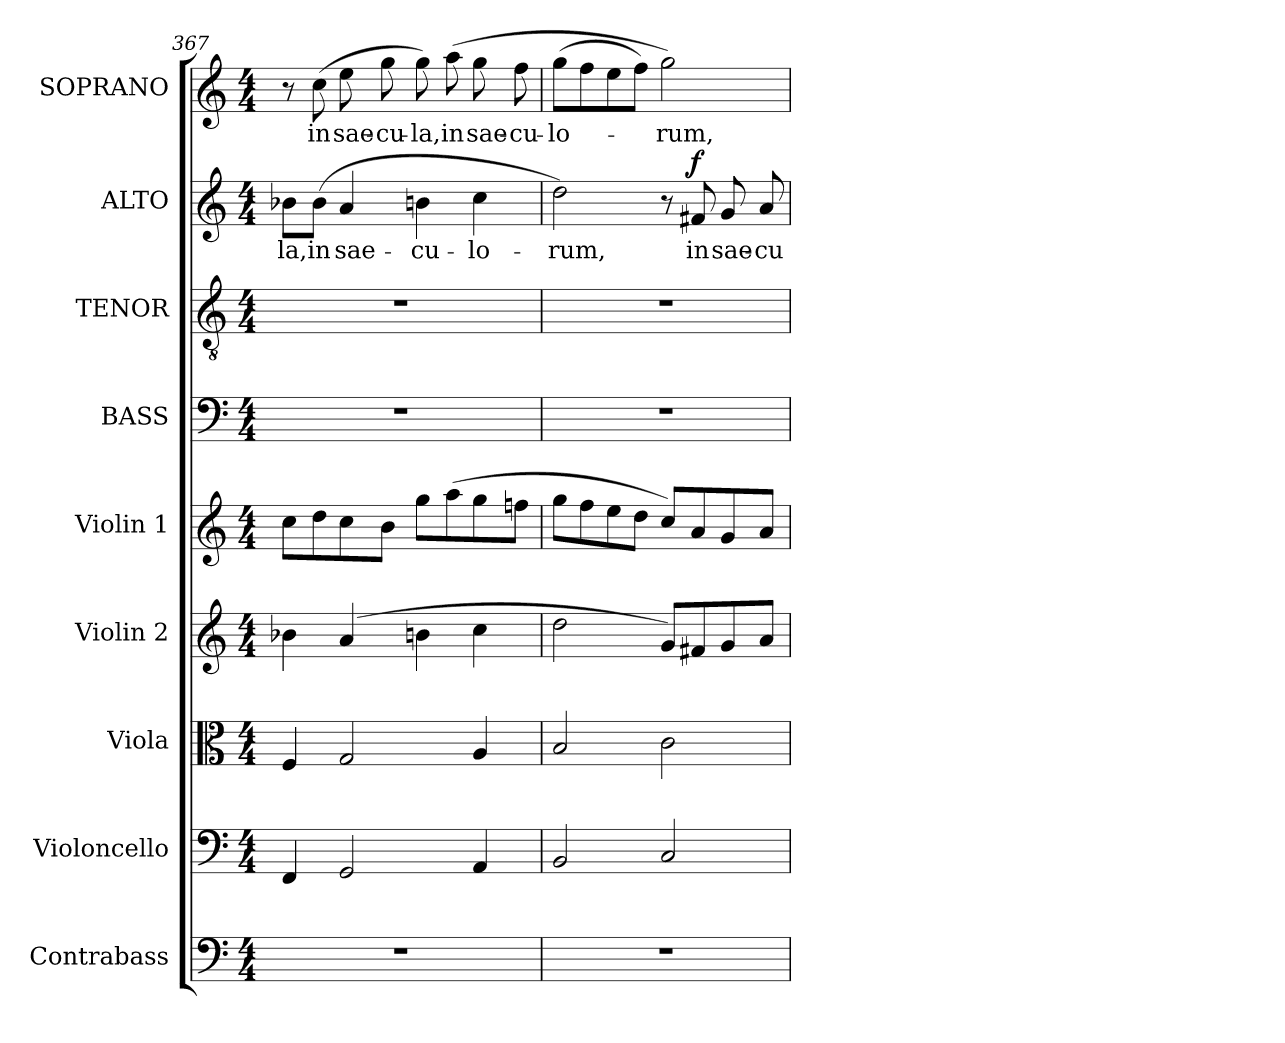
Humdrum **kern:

**kern	**kern	**kern	**kern	**kern	**kern	**kern	**kern	**text	**dynam	**kern	**text
*part9	*part8	*part7	*part6	*part5	*part4	*part3	*part2	*part2	*part2	*part1	*part1
*staff9	*staff8	*staff7	*staff6	*staff5	*staff4	*staff3	*staff2	*staff2	*staff2	*staff1	*staff1
*I"Contrabass	*I"Violoncello	*I"Viola	*I"Violin 2	*I"Violin 1	*I"BASS	*I"TENOR	*I"ALTO	*	*	*I"SOPRANO	*
*I'Cb.	*I'Vc.	*I'Vla.	*I'Vln. 2	*I'Vln. 1	*I'B.	*I'T.	*I'A.	*	*	*I'S.	*
*clefF4	*clefF4	*clefC3	*clefG2	*clefG2	*clefF4	*clefGv2	*clefG2	*	*	*clefG2	*
*ITrd7c12	*	*	*	*	*	*ITrd7c12	*	*	*	*	*
*k[]	*k[]	*k[]	*k[]	*k[]	*k[]	*k[]	*k[]	*	*	*k[]	*
*C:	*C:	*C:	*C:	*C:	*C:	*C:	*C:	*	*	*C:	*
*M4/4	*M4/4	*M4/4	*M4/4	*M4/4	*M4/4	*M4/4	*M4/4	*	*	*M4/4	*
=367	=367	=367	=367	=367	=367	=367	=367	=367	=367	=367	=367
*	*	*	*	*^	*	*	*	*	*	*	*
!	!	!	!	!	!	!	!	!	!LO:LY:b:color=#000000	!	!	!
1r	4FFi/	4Fi/	4b-Xi\	8cci\L	8ryy	1r	1r	8b-Xi\L	-la,	.	8r	.
!	!	!	!	!	!	!	!	!	!LO:LY:b:color=#000000	!	!	!
!	!	!	!	!	!	!	!	!	!	!	!	!LO:LY:b:color=#000000
.	.	.	.	8ddi\	8ryy	.	.	(8b-i\J	in	.	(8cci\	in
!	!	!	!	!	!	!	!	!	!LO:LY:b:color=#000000	!	!	!
!	!	!	!	!	!	!	!	!	!	!	!	!LO:LY:b:color=#000000
.	2GGi/	2Gi/	(4ai/	8cci\	4ryy	.	.	4ai/	sae-	.	8eei\	sae-
!	!	!	!	!	!	!	!	!	!	!	!	!LO:LY:b:color=#000000
.	.	.	.	8bi\J	.	.	.	.	.	.	8ggi\	-cu-
!	!	!	!	!	!	!	!	!	!LO:LY:b:color=#000000	!	!	!
!	!	!	!	!	!	!	!	!	!	!	!	!LO:LY:b:color=#000000
.	.	.	4bni\	8ggi\L	2ryy	.	.	4bni\	-cu-	.	8ggi\)	-la,
!	!	!	!	!	!	!	!	!	!	!	!	!LO:LY:b:color=#000000
.	.	.	.	(8aai\	.	.	.	.	.	.	(8aai\	in
!	!	!	!	!	!	!	!	!	!LO:LY:b:color=#000000	!	!	!
!	!	!	!	!	!	!	!	!	!	!	!	!LO:LY:b:color=#000000
.	4AAi/	4Ai/	4cci\	8ggi\	.	.	.	4cci\	-lo-	.	8ggi\	sae-
!	!	!	!	!	!	!	!	!	!	!	!	!LO:LY:b:color=#000000
.	.	.	.	8ffni\J	.	.	.	.	.	.	8ffi\	-cu-
=368	=368	=368	=368	=368	=368	=368	=368	=368	=368	=368	=368	=368
*	*	*	*^	*	*	*	*	*	*	*	*	*
!	!	!	!	!	!	!	!	!	!	!LO:LY:b:color=#000000	!	!	!
!	!	!	!	!	!	!	!	!	!	!	!	!	!LO:LY:b:color=#000000
1r	2BBi/	2Bi/	2ddi\	2ryy	8ggi\L	2ryy	1r	1r	2ddi\)	-rum,	.	(8ggi\L	-lo-
.	.	.	.	.	8ffi\	.	.	.	.	.	.	8ffi\	.
.	.	.	.	.	8eei\	.	.	.	.	.	.	8eei\	.
.	.	.	.	.	8ddi\J	.	.	.	.	.	.	8ffi\J)	.
!	!	!	!	!	!	!	!	!	!	!	!	!	!LO:LY:b:color=#000000
.	2Ci/	2ci\	8gi/L)	2ryy	8cci/L)	8ryy	.	.	8r	.	.	2ggi\)	-rum,
!	!	!	!	!	!	!	!	!	!	!LO:LY:b:color=#000000	!	!	!
.	.	.	8f#Xi/	.	8ai/	8ryy	.	.	8f#Xi/	in	f	.	.
!	!	!	!	!	!	!	!	!	!	!LO:LY:b:color=#000000	!	!	!
.	.	.	8gi/	.	8gi/	8ryy	.	.	8gi/	sae-	.	.	.
!	!	!	!	!	!	!	!	!	!	!LO:LY:b:color=#000000	!	!	!
.	.	.	8ai/J	.	8ai/J	8ryy	.	.	8ai/	-cu-	.	.	.
*	*	*	*v	*v	*	*	*	*	*	*	*	*	*
*	*	*	*	*v	*v	*	*	*	*	*	*	*
=	=	=	=	=	=	=	=	=	=	=	=
*-	*-	*-	*-	*-	*-	*-	*-	*-	*-	*-	*-
